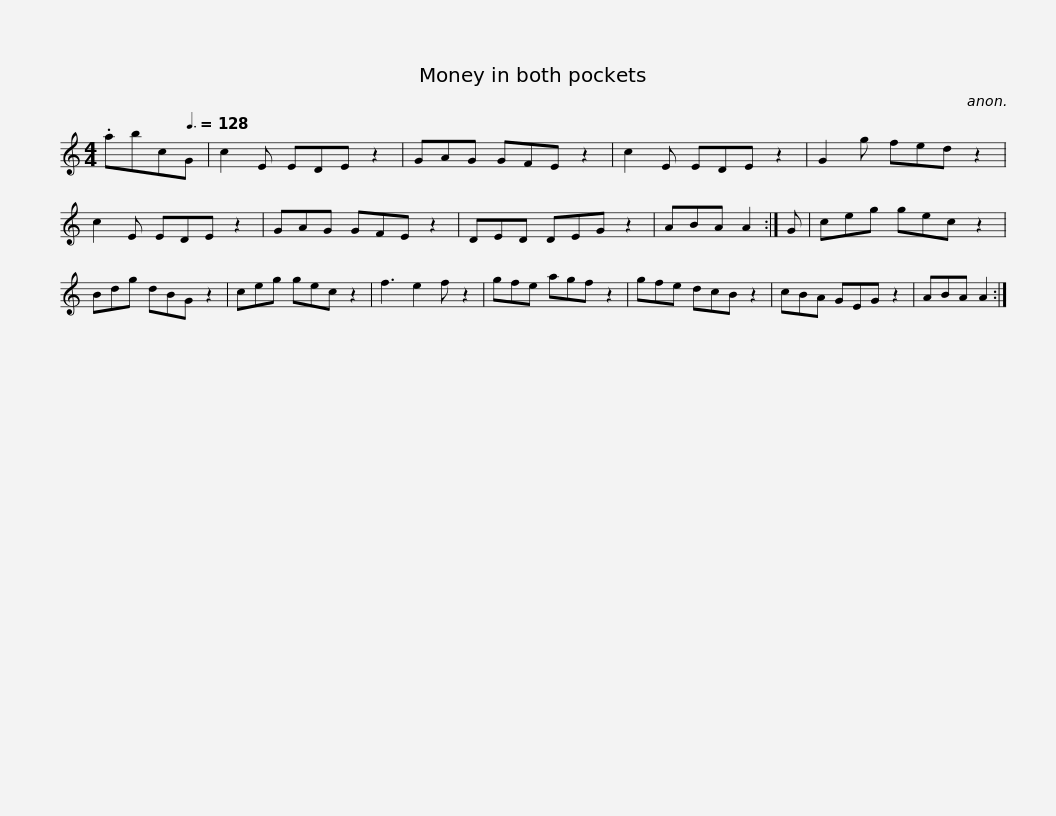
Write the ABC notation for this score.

X:1
L:1/8
M:4/4
I:linebreak $
K:C
V:1 treble
V:1
 .abc[Q:3/8=128]G | c2 E EDE z2 | GAG GFE z2 | c2 E EDE z2 | G2 g fed z2 | %5
 c2 E EDE z2 | GAG GFE z2 |$ DED DEG z2 | ABA A2 :| G | %10
 ceg gec z2 | Bdg dBG z2 | ceg gec z2 | f3 e2 f z2 |$ gfe agf z2 | %15
 gfe dcB z2 | cBA GEG z2 | ABA A2 :| %18
